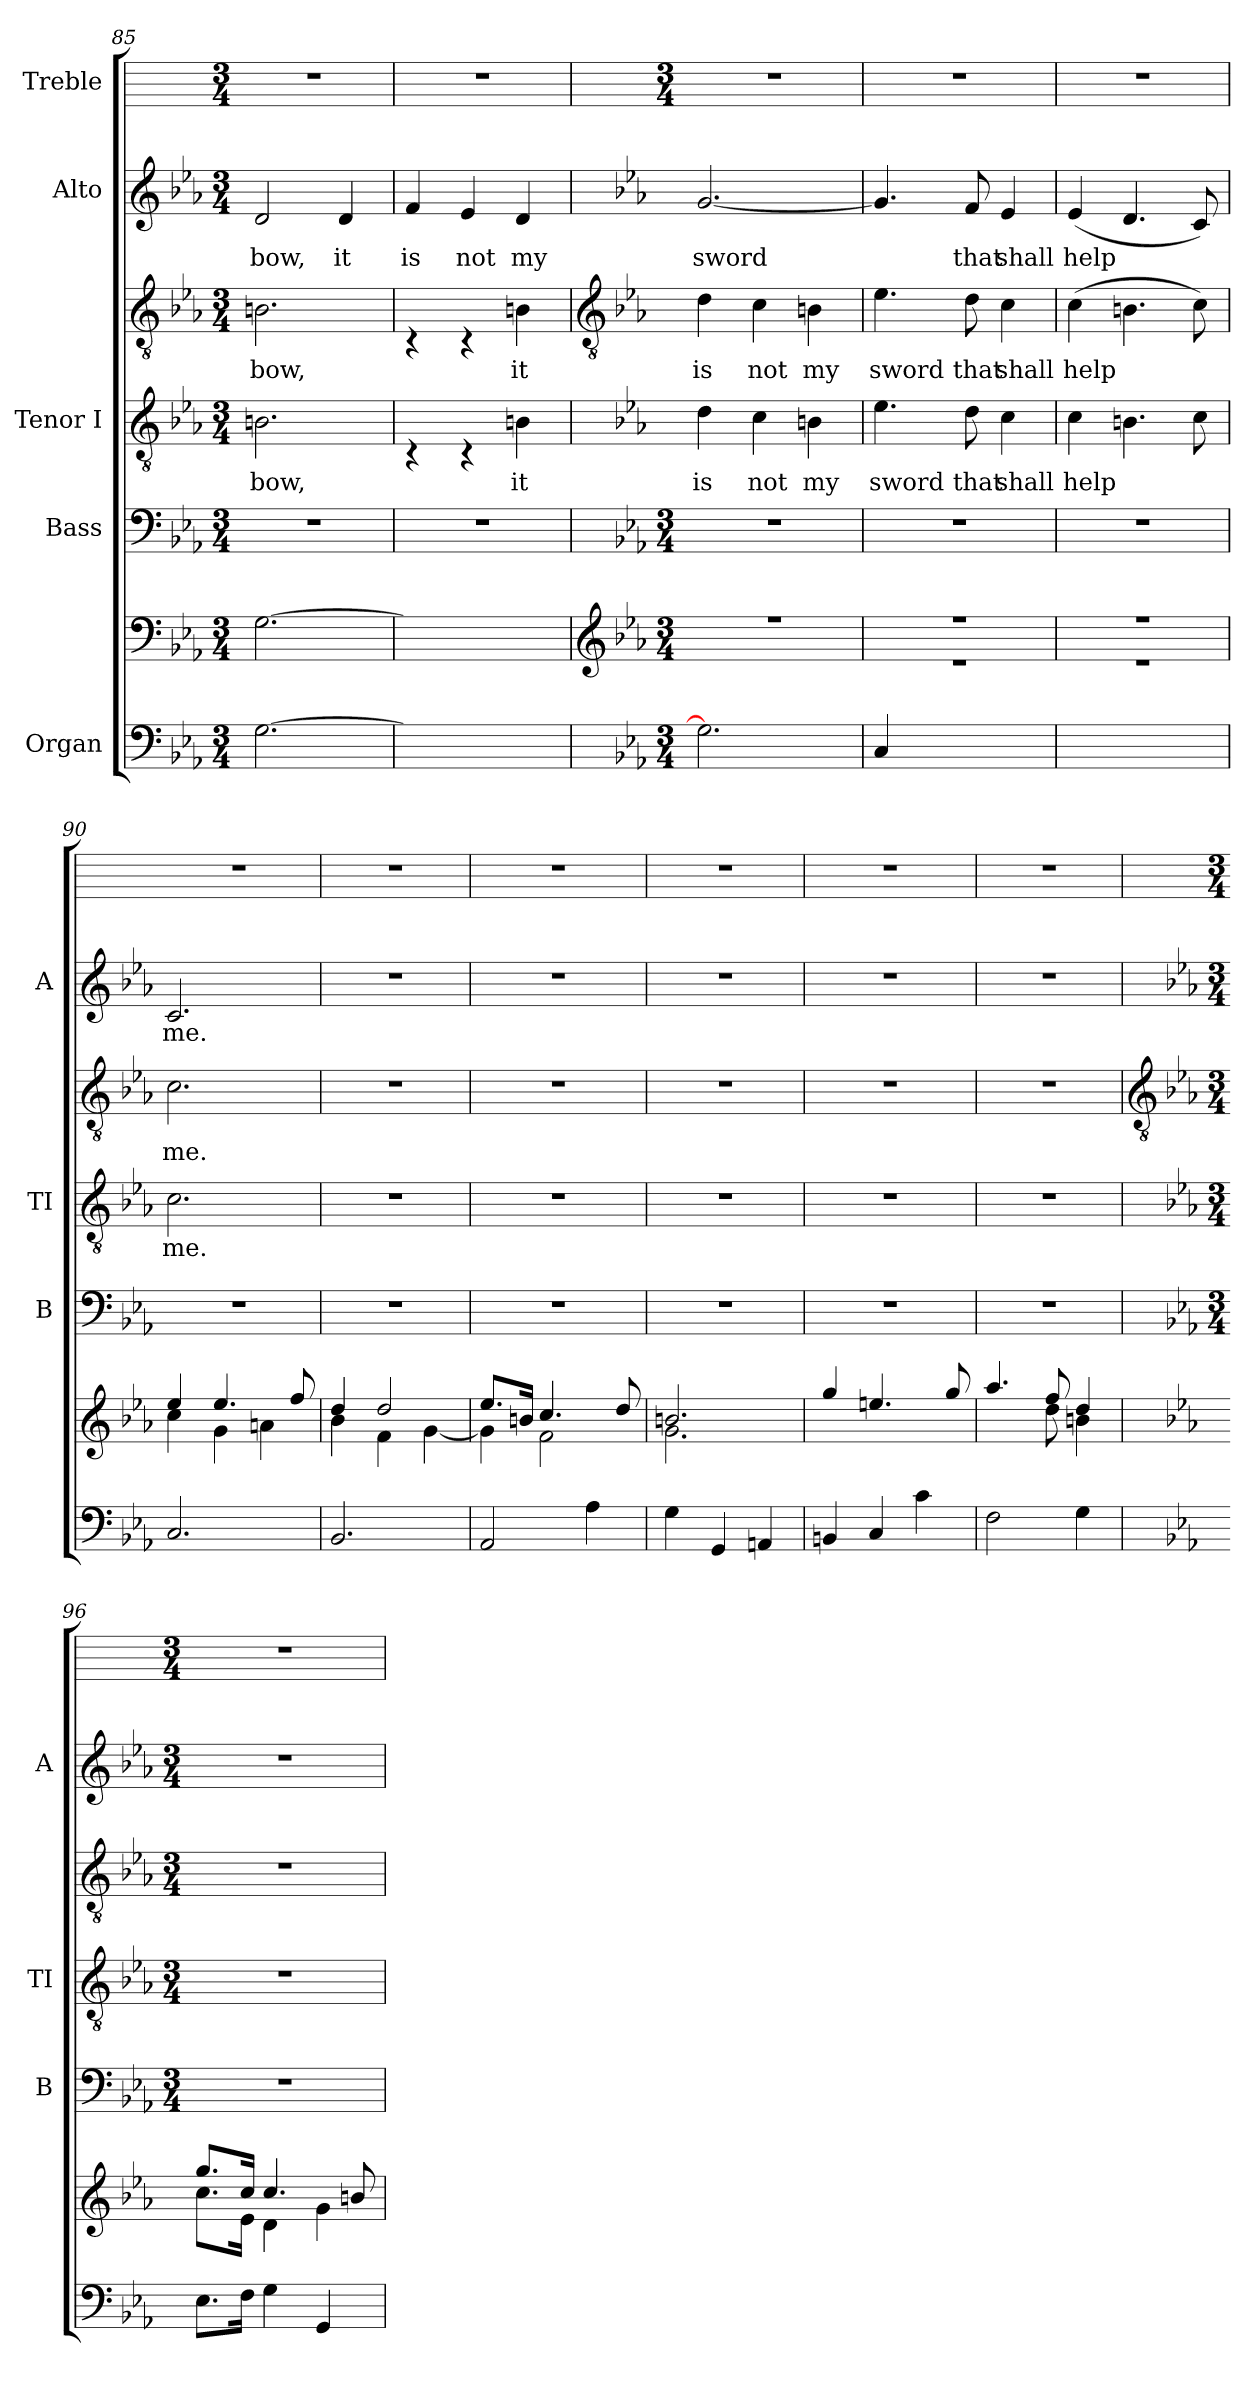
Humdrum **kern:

**kern	**text	**text	**kern	**text	**text	**kern	**kern	**text	**kern	**text	**kern	**text	**kern
*part5	*part5	*part5	*part5	*part5	*part5	*part4	*part3	*part3	*part3	*part3	*part2	*part2	*part1
*staff7	*staff7	*staff7	*staff6	*staff6	*staff6	*staff5	*staff4	*staff4	*staff3	*staff3	*staff2	*staff2	*staff1
*I"Organ	*	*	*	*	*	*I"Bass	*I"Tenor I	*	*	*	*I"Alto	*	*I"Treble
*	*	*	*	*	*	*I'B	*I'TI	*	*	*	*I'A	*	*
*clefF4	*	*	*clefF4	*	*	*clefF4	*clefGv2	*	*clefGv2	*	*clefG2	*	*
*k[b-e-a-]	*	*	*k[b-e-a-]	*	*	*k[b-e-a-]	*k[b-e-a-]	*	*k[b-e-a-]	*	*k[b-e-a-]	*	*
*E-:	*	*	*E-:	*	*	*E-:	*E-:	*	*E-:	*	*E-:	*	*
*M3/4	*	*	*M3/4	*	*	*M3/4	*M3/4	*	*M3/4	*	*M3/4	*	*M3/4
=85	=85	=85	=85	=85	=85	=85	=85	=85	=85	=85	=85	=85	=85
!	!	!	!	!	!	!	!	!LO:LY:b	!	!LO:LY:b	!	!LO:LY:b	!
[2.G	.	.	[2.G	.	.	2.r	2.Bn	bow,	2.Bn	bow,	2d	bow,	2.r
!	!	!	!	!	!	!	!	!	!	!	!	!LO:LY:b	!
.	.	.	.	.	.	.	.	.	.	.	4d	it	.
=86	=86	=86	=86	=86	=86	=86	=86	=86	=86	=86	=86	=86	=86
!	!LO:LY:b	!LO:LY:b	!	!LO:LY:b	!LO:LY:b	!	!	!	!	!	!	!LO:LY:b	!
4Gyy_	7	3	4Gyy_	7	3	2.r	4rBB	.	4rBB	.	4f	is	2.r
!	!LO:LY:b	!LO:LY:b	!	!LO:LY:b	!LO:LY:b	!	!	!	!	!	!	!LO:LY:b	!
4Gyy_	6	4	4Gyy_	6	4	.	4rBB	.	4rBB	.	4e-	not	.
!	!LO:LY:b	!LO:LY:b	!	!LO:LY:b	!LO:LY:b	!	!	!LO:LY:b	!	!LO:LY:b	!	!LO:LY:b	!
4Gyy_	5	3	4Gyy_	5	3	.	4Bn	it	4Bn	it	4d	my	.
!!LO:LB:g=z
=87	=87	=87	=87	=87	=87	=87	=87	=87	=87	=87	=87	=87	=87
*	*	*	*clefG2	*	*	*	*	*	*clefGv2	*	*	*	*
*k[b-e-a-]	*	*	*k[b-e-a-]	*	*	*	*	*	*	*	*	*	*
*E-:	*	*	*E-:	*	*	*	*	*	*	*	*	*	*
*M3/4	*	*	*M3/4	*	*	*M3/4	*	*	*	*	*	*	*M3/4
*	*	*	*^	*	*	*	*	*	*	*	*	*	*
!	!	!	!LO:N:vis=1	!LO:N:vis=1	!	!	!	!	!LO:LY:b	!	!LO:LY:b	!	!LO:LY:b	!
2.G]	.	.	2.r	2.ryy	.	.	2.r	4d	is	4d	is	[2.g	sword	2.r
!	!	!	!	!	!	!	!	!	!LO:LY:b	!	!LO:LY:b	!	!	!
.	.	.	.	.	.	.	.	4c	not	4c	not	.	.	.
!	!	!	!	!	!	!	!	!	!LO:LY:b	!	!LO:LY:b	!	!	!
.	.	.	.	.	.	.	.	4Bn	my	4Bn	my	.	.	.
=88	=88	=88	=88	=88	=88	=88	=88	=88	=88	=88	=88	=88	=88	=88
!	!	!	!LO:N:vis=1	!LO:N:vis=1	!	!	!	!	!LO:LY:b	!	!LO:LY:b	!	!	!
4C	.	.	2.r	2.r	.	.	2.r	4.e-	sword	4.e-	sword	4.g]	.	2.r
!	!LO:LY:b	!LO:LY:b	!	!	!	!	!	!	!	!	!	!	!	!
[8FF\yy	9	7	.	.	.	.	.	.	.	.	.	.	.	.
!	!LO:LY:b	!LO:LY:b	!	!	!	!	!	!	!LO:LY:b	!	!LO:LY:b	!	!LO:LY:b	!
8FF\yy_	8	6	.	.	.	.	.	8d	that	8d	that	8f	that	.
!	!LO:LY:b	!LO:LY:b	!	!	!	!	!	!	!LO:LY:b	!	!LO:LY:b	!	!LO:LY:b	!
4FF\yy]	7	5	.	.	.	.	.	4c	shall	4c	shall	4e-	shall	.
=89	=89	=89	=89	=89	=89	=89	=89	=89	=89	=89	=89	=89	=89	=89
!	!LO:LY:b	!LO:LY:b	!LO:N:vis=1	!LO:N:vis=1	!	!	!	!	!LO:LY:b	!	!LO:LY:b	!	!LO:LY:b	!
[4GGyy	6	4	2.r	2.r	.	.	2.r	4c	help	(>4c	help	(<4e-	help	2.r
!	!LO:LY:b	!LO:LY:b	!	!	!	!	!	!	!	!	!	!	!	!
2GGyy]	5	3	.	.	.	.	.	4.Bn	.	4.Bn	.	4.d	.	.
.	.	.	.	.	.	.	.	8c	.	8c)	.	8c)	.	.
=90	=90	=90	=90	=90	=90	=90	=90	=90	=90	=90	=90	=90	=90	=90
!	!	!	!	!	!	!	!	!	!LO:LY:b	!	!LO:LY:b	!	!LO:LY:b	!
2.C	.	.	4ee-/	4cc\	.	.	2.r	2.c	me.	2.c	me.	2.c	me.	2.r
.	.	.	4.ee-/	4g\	.	.	.	.	.	.	.	.	.	.
.	.	.	.	4an\	.	.	.	.	.	.	.	.	.	.
.	.	.	8ff/	.	.	.	.	.	.	.	.	.	.	.
=91	=91	=91	=91	=91	=91	=91	=91	=91	=91	=91	=91	=91	=91	=91
!	!	!	!	!	!	!	!	!LO:N:vis=1	!	!LO:N:vis=1	!	!LO:N:vis=1	!	!
2.BB-	.	.	4dd/	4b-\	.	.	2.r	2.r	.	2.r	.	2.r	.	2.r
.	.	.	2dd/	4f\	.	.	.	.	.	.	.	.	.	.
.	.	.	.	[4g\	.	.	.	.	.	.	.	.	.	.
=92	=92	=92	=92	=92	=92	=92	=92	=92	=92	=92	=92	=92	=92	=92
!	!	!	!	!	!	!	!	!LO:N:vis=1	!	!LO:N:vis=1	!	!LO:N:vis=1	!	!
2AA-	.	.	8.ee-/L	4g\]	.	.	2.r	2.r	.	2.r	.	2.r	.	2.r
.	.	.	16bn/J	.	.	.	.	.	.	.	.	.	.	.
.	.	.	4.cc/	2f\	.	.	.	.	.	.	.	.	.	.
4A-	.	.	.	.	.	.	.	.	.	.	.	.	.	.
.	.	.	8dd/	.	.	.	.	.	.	.	.	.	.	.
=93	=93	=93	=93	=93	=93	=93	=93	=93	=93	=93	=93	=93	=93	=93
!	!	!	!	!	!	!	!	!LO:N:vis=1	!	!LO:N:vis=1	!	!LO:N:vis=1	!	!
4G	.	.	2.bn/	2.g\	.	.	2.r	2.r	.	2.r	.	2.r	.	2.r
4GG	.	.	.	.	.	.	.	.	.	.	.	.	.	.
4AAn	.	.	.	.	.	.	.	.	.	.	.	.	.	.
=94	=94	=94	=94	=94	=94	=94	=94	=94	=94	=94	=94	=94	=94	=94
!	!	!	!	!LO:N:vis=1	!	!	!	!LO:N:vis=1	!	!LO:N:vis=1	!	!LO:N:vis=1	!	!
4BBn	.	.	4gg/	2.ryy	.	.	2.r	2.r	.	2.r	.	2.r	.	2.r
4C	.	.	4.een/	.	.	.	.	.	.	.	.	.	.	.
4c	.	.	.	.	.	.	.	.	.	.	.	.	.	.
.	.	.	8gg/	.	.	.	.	.	.	.	.	.	.	.
=95	=95	=95	=95	=95	=95	=95	=95	=95	=95	=95	=95	=95	=95	=95
!	!	!	!	!	!	!	!	!LO:N:vis=1	!	!LO:N:vis=1	!	!LO:N:vis=1	!	!
2F	.	.	4.aa-/	4.ryy	.	.	2.r	2.r	.	2.r	.	2.r	.	2.r
.	.	.	8ff/	8dd\	.	.	.	.	.	.	.	.	.	.
4G	.	.	4dd/	4bn\	.	.	.	.	.	.	.	.	.	.
!!LO:LB:g=z
=96	=96	=96	=96	=96	=96	=96	=96	=96	=96	=96	=96	=96	=96	=96
*	*	*	*	*	*	*	*	*	*	*clefGv2	*	*	*	*
*	*	*	*	*	*	*	*k[b-e-a-]	*k[b-e-a-]	*	*k[b-e-a-]	*	*	*	*
*	*	*	*	*	*	*	*E-:	*E-:	*	*E-:	*	*	*	*
*	*	*	*	*	*	*	*M3/4	*M3/4	*	*M3/4	*	*M3/4	*	*M3/4
!	!	!	!	!	!	!	!LO:N:vis=1	!LO:N:vis=1	!	!LO:N:vis=1	!	!	!	!
8.E-L	.	.	8.gg/L	8.cc\L	.	.	2.r	2.r	.	2.r	.	2.r	.	2.r
16FJ	.	.	16cc/J	16e-\J	.	.	.	.	.	.	.	.	.	.
4G	.	.	4.cc/	4d\	.	.	.	.	.	.	.	.	.	.
4GG	.	.	.	4g\	.	.	.	.	.	.	.	.	.	.
.	.	.	8bn/	.	.	.	.	.	.	.	.	.	.	.
*	*	*	*v	*v	*	*	*	*	*	*	*	*	*	*
=	=	=	=	=	=	=	=	=	=	=	=	=	=
*-	*-	*-	*-	*-	*-	*-	*-	*-	*-	*-	*-	*-	*-
